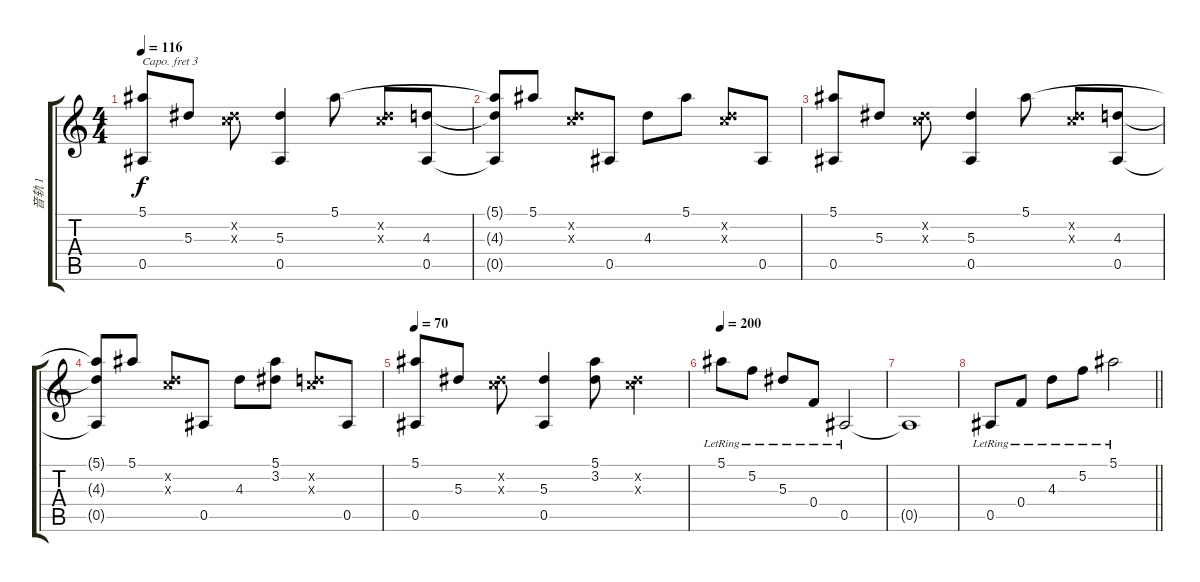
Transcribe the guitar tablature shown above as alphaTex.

\track ("音轨 1" "音轨 1") {instrument acousticguitarsteel}
\staff {score tabs}
\capo 3
\tuning (D4 A3 G3 D3 G2 C2) {hide}
\ts (4 4)
\tempo 116
\clef g2
\ks c
(5.1 0.5).8{dy f} 5.3.8 (0.2{x} 5.3{x}).8 (5.3 0.5).4 5.1.8 (0.2{x} 5.3{x}).8 (4.3 0.5).8 |
(5.1{t} 4.3{t} 0.5{t}).8 5.1.8 (0.2{x} 4.3{x}).8 0.5.8 4.3.8 5.1.8 (0.2{x} 4.3{x}).8 0.5.8 |
(5.1 0.5).8 5.3.8 (0.2{x} 5.3{x}).8 (5.3 0.5).4 5.1.8 (0.2{x} 5.3{x}).8 (4.3 0.5).8 |
(5.1{t} 4.3{t} 0.5{t}).8 5.1.8 (0.2{x} 4.3{x}).8 0.5.8 4.3.8 (5.1 3.2).8 (0.2{x} 4.3{x}).8 0.5.8 |
\tempo 70
(5.1 0.5).8 5.3.8 (0.2{x} 5.3{x}).8 (5.3 0.5).4 (5.1 3.2).8 (0.2{x} 5.3{x}).4 |
\tempo 200
5.1{lr}.8 5.2{lr}.8 5.3{lr}.8 0.4{lr}.8 0.5{lr}.2 |
0.5{t}.1 |
\barLineRight lightlight
0.5{lr}.8 0.4{lr}.8 4.3{lr}.8 5.2{lr}.8 5.1{lr}.2
